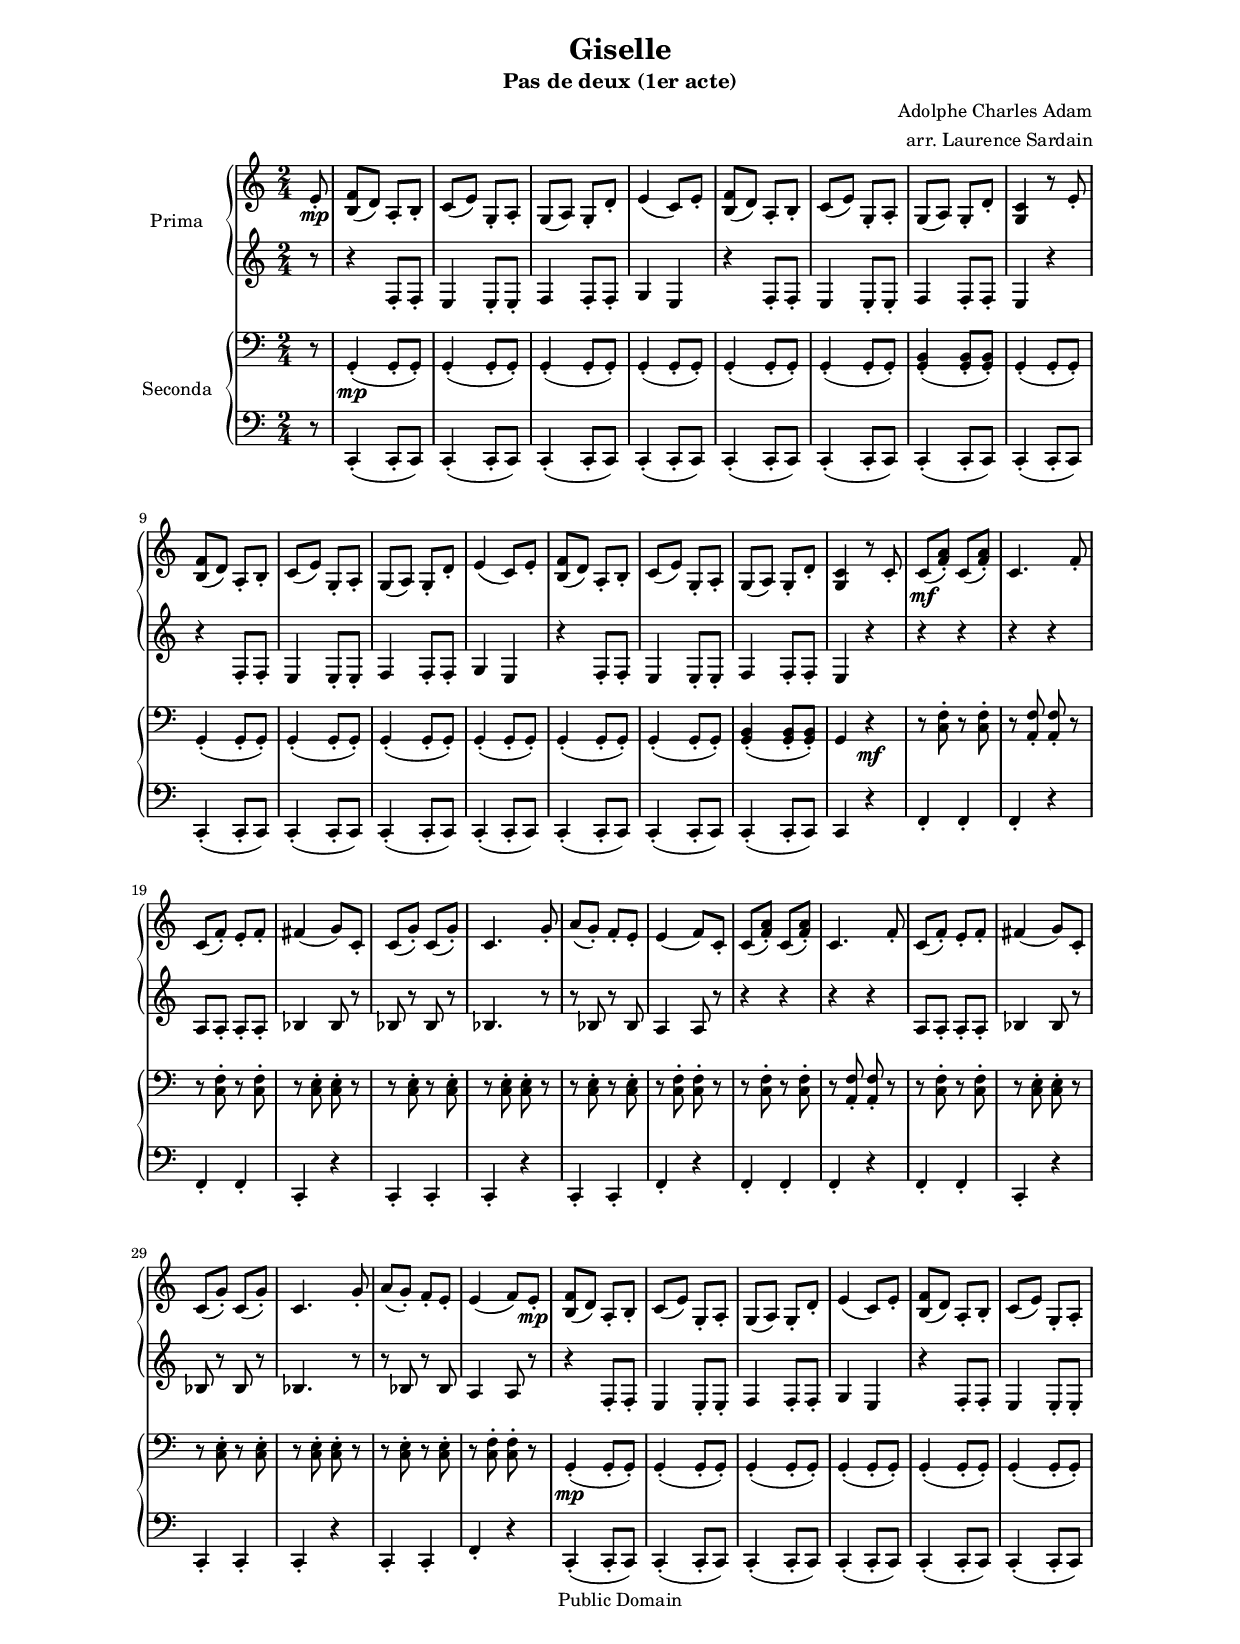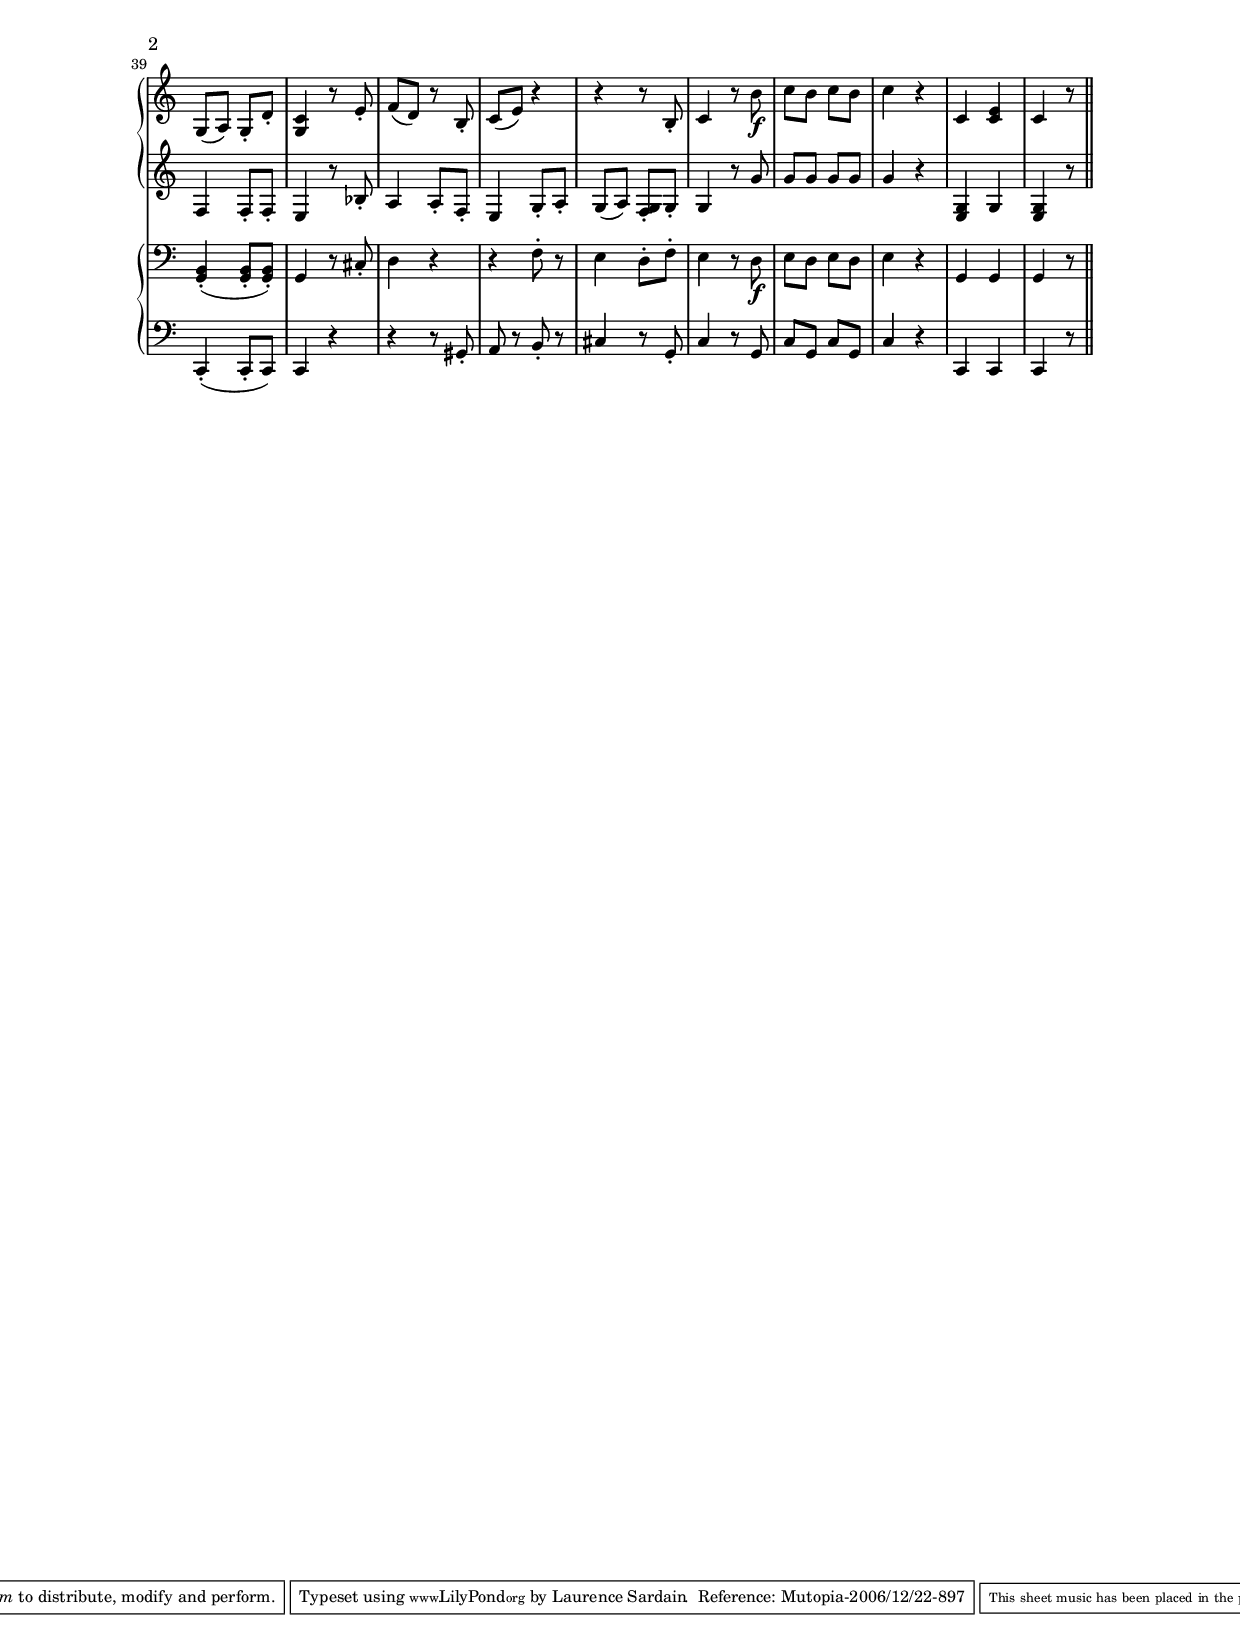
\version "2.10.0"
\include "nederlands.ly"
#(set-global-staff-size 16)

\header {
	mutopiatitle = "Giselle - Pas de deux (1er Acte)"
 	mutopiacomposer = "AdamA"
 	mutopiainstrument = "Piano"
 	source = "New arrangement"
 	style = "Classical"
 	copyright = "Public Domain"
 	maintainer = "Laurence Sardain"
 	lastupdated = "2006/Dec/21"
	title = "Giselle"
	subtitle = "Pas de deux (1er acte)"
	composer = "Adolphe Charles Adam"
	arranger = "arr. Laurence Sardain"
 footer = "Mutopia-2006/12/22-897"
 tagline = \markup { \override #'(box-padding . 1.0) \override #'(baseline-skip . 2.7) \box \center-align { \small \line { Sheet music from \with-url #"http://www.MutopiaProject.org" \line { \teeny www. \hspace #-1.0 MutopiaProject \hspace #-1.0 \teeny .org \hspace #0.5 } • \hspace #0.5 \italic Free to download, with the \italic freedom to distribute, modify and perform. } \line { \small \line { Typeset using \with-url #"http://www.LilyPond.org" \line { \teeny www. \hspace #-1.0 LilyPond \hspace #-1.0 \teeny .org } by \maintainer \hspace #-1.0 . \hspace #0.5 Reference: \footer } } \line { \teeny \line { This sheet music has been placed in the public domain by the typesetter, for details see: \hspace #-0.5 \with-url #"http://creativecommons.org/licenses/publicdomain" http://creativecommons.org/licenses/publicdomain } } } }
}

uppera = {
	\clef treble
	\key c \major
	\time 2/4
	\partial8
	e'8-.\mp |
	<b f'>( d') a-. b-. |
	c'(e') g-. a-. |
	g( a) g-. d'-. |
	e'4( c'8) e'-. |
	<b f'>( d') a-. b-. |
	c'(e') g-. a-. ||
	g( a) g-. d'-. |
	<g c'>4 r8 e'-. |
	<b f'>( d') a-. b-. |
	c'(e') g-. a-. |
	g( a) g-. d'-. |
	e'4( c'8) e'-. |
	<b f'>( d') a-. b-. |
	c'(e') g-. a-. |
	g( a) g-. d'-. |
	<g c'>4 r8 c'-. |
	c'(\mf <f' a'>)-. c'( <f' a'>)-. |
	c'4. f'8-. |
	c'( f')-. e'-. f'-. |
	fis'4( g'8) c'-. |
	c'( g')-. c'( g')-. |
	c'4. g'8-. |
	a'( g')-. f'-. e'-. |
	e'4( f'8) c'-. |
	c'( <f' a'>)-. c'( <f' a'>)-. |
	c'4. f'8-. |
	c'( f')-. e'-. f'-. |
	fis'4( g'8) c'-. |
	c'( g')-. c'( g')-. |
	c'4. g'8-. |
	a'( g')-. f'-. e'-. |
	e'4( f'8) e'-.\mp |
	<b f'>( d') a-. b-. |
	c'(e') g-. a-. |
	g( a) g-. d'-. |
	e'4( c'8) e'-. |
	<b f'>( d') a-. b-. |
	c'(e') g-. a-. ||
	g( a) g-. d'-. |
	<g c'>4 r8 e'-. |
	f'( d') r b-. |
	c'( e') r4 |
	r r8 b-. |
	c'4 r8 b'\f |
	c'' b' c'' b' |
	c''4 r |
	c' <c' e'> |
	c' r8 \bar"||"




}


lowera = {
	\clef treble
	\key c \major
	\time 2/4
	\partial8
	r8 |
	r4 f8-. f-. |
	e4 e8-. e-. |
	f4 f8-. f-. |
	g4 e |
	r4 f8-. f-. |
	e4 e8-. e-. |
	f4 f8-. f-. |
	e4 r |
	r4 f8-. f-. |
	e4 e8-. e-. |
	f4 f8-. f-. |
	g4 e |
	r4 f8-. f-. |
	e4 e8-. e-. |
	f4 f8-. f-. |
	e4 r |
	r4 r |
	r4 r |
	a8 a-. a-. a-. |
	bes4 bes8 r |
	bes r bes r |
	bes4. r8 |
	r bes r bes |
	a4 a8 r |
	r4 r |
	r4 r |
	a8 a-. a-. a-. |
	bes4 bes8 r |
	bes r bes r |
	bes4. r8 |
	r bes r bes |
	a4 a8 r |
	r4 f8-. f-. |
	e4 e8-. e-. |
	f4 f8-. f-. |
	g4 e |
	r4 f8-. f-. |
	e4 e8-. e-. |
	f4 f8-. f-. |
	e4 r8 bes-. |
	a4 a8-. f-. |
	e4 g8-. a-. |
	g( a) <f g>-. g-. |
	g4 r8 g'|
	g' g' g' g' |
	g'4 r |
	<e g> g |
	<e g> r8


}

upperb = {
	\clef bass
	\key c \major
	\time 2/4
	\partial8
	r8
	g,4-.(\mp g,8-. g,-.) |
	g,4-.( g,8-. g,-.) |
	g,4-.( g,8-. g,-.) |
	g,4-.( g,8-. g,-.) |
	g,4-.( g,8-. g,-.) |
	g,4-.( g,8-. g,-.) |
	<g, b,>4-.( <g, b,>8-. <g, b,>-.) |
	g,4-.( g,8-. g,-.) |
	g,4-.( g,8-. g,-.) |
	g,4-.( g,8-. g,-.) |
	g,4-.( g,8-. g,-.) |
	g,4-.( g,8-. g,-.) |
	g,4-.( g,8-. g,-.) |
	g,4-.( g,8-. g,-.) |
	<g, b,>4-.( <g, b,>8-. <g, b,>-.) |
	g,4 r\mf |
	r8 <c f>-. r <c f>-. |
	r <a, f>-. <a, f>-. r |
	r8 <c f>-. r <c f>-. |
	r <c e>-. <c e>-. r |
	r <c e>-. r <c e>-. |
	r <c e>-. <c e>-. r |
	r <c e>-. r <c e>-. |
	r <c f>-. <c f>-. r |
	r8 <c f>-. r <c f>-. |
	r <a, f>-. <a, f>-. r
	r8 <c f>-. r <c f>-. |
	r <c e>-. <c e>-. r |
	r <c e>-. r <c e>-. |
	r <c e>-. <c e>-. r |
	r <c e>-. r <c e>-. |
	r <c f>-. <c f>-. r |
	g,4-.(\mp g,8-. g,-.) |
	g,4-.( g,8-. g,-.) |
	g,4-.( g,8-. g,-.) |
	g,4-.( g,8-. g,-.) |
	g,4-.( g,8-. g,-.) |
	g,4-.( g,8-. g,-.) |
	<g, b,>4-.( <g, b,>8-. <g, b,>-.) |
	g,4 r8 cis-. |
	d4 r |
	r f8-. r |
	e4 d8-. f-. |
	e4 r8 d\f |
	e d e d |
	e4 r |
	g,4 g, |
	g, r8
}

lowerb = {
	\clef bass
	\key c \major
	\time 2/4
	\partial8
	r8
	c,4-.( c,8-. c,) |
	c,4-.( c,8-. c,) |
	c,4-.( c,8-. c,) |
	c,4-.( c,8-. c,) |
	c,4-.( c,8-. c,) |
	c,4-.( c,8-. c,) |
	c,4-.( c,8-. c,) |
	c,4-.( c,8-. c,) |
	c,4-.( c,8-. c,) |
	c,4-.( c,8-. c,) |
	c,4-.( c,8-. c,) |
	c,4-.( c,8-. c,) |
	c,4-.( c,8-. c,) |
	c,4-.( c,8-. c,) |
	c,4-.( c,8-. c,) |
	c,4 r |
	f,-. f,-. |
	f,-. r |
	f,-. f,-. |
	c,-. r |
	c,-. c,-. |
	c,-. r |
	c,-. c,-. |
	f,-. r |
	f,-. f,-. |
	f,-. r |
	f,-. f,-. |
	c,-. r |
	c,-. c,-. |
	c,-. r |
	c,-. c,-. |
	f,-. r |
	c,4-.( c,8-. c,) |
	c,4-.( c,8-. c,) |
	c,4-.( c,8-. c,) |
	c,4-.( c,8-. c,) |
	c,4-.( c,8-. c,) |
	c,4-.( c,8-. c,) |
	c,4-.( c,8-. c,) |
	c,4 r |
	r r8 gis,-. |
	a,8 r b,-. r |
	cis4 r8 g,-. |
	c4 r8 g, |
	c g, c g, |
	c4 r |
	c, c, |
	c, r8

}

\score {<<
	\context PianoStaff = prima <<
		\set PianoStaff.instrumentName = "Prima "
		\context Staff = uppera \uppera
		\context Staff = lowera \lowera
	>>
	\context PianoStaff = seconda <<
		\set PianoStaff.instrumentName = "Seconda "
		\context Staff = upperb \upperb
		\context Staff = lowerb \lowerb
	>>
	>>
	\layout { }
	\midi {
		\context {
      			\Score
      			tempoWholesPerMinute = #(ly:make-moment 80 4)
      		}
      	}
}

\paper {
	top-margin = 1.5\cm
	bottom-margin = 1.5\cm
	left-margin = 2.5\cm
	line-width = 16.0\cm
}
